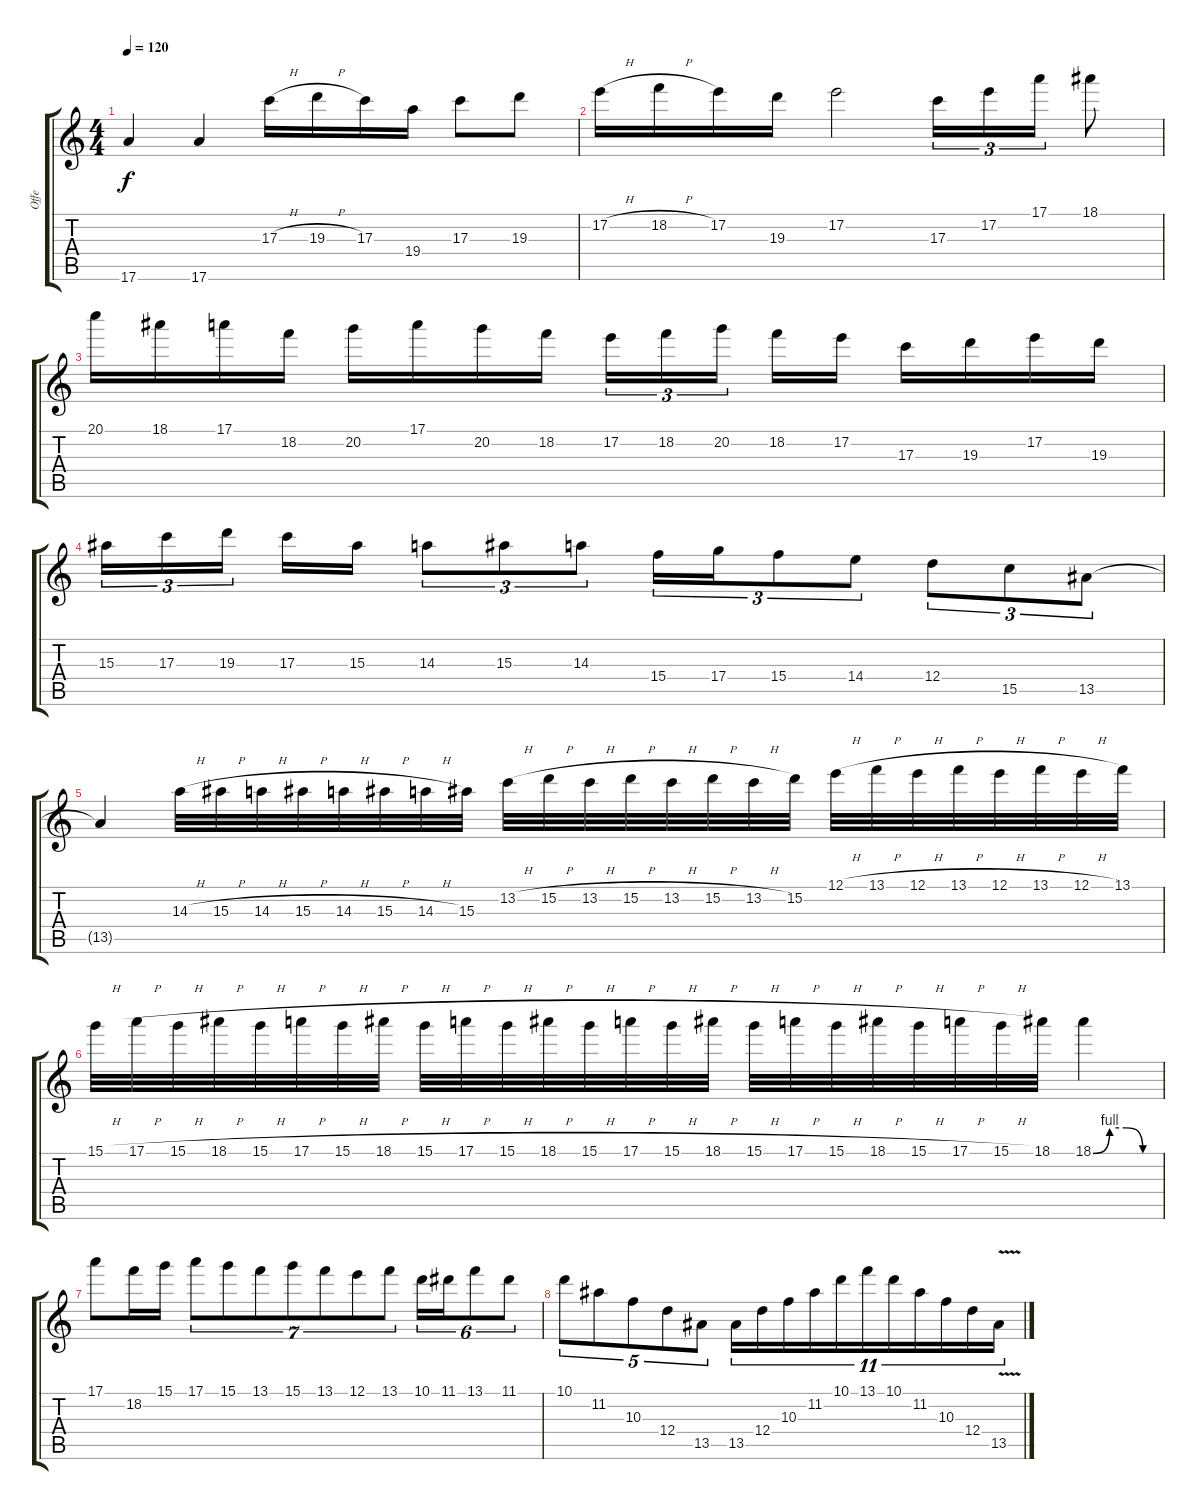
\track ("Offe" "Offe") {instrument distortionguitar}
\staff {score tabs}
\tuning (E4 B3 G3 D3 A2 E2) {hide}
\ts (4 4)
\tempo 120
\clef g2
\ks c
17.6.4{dy f} 17.6.4 17.3{h}.16 19.3{h}.16 17.3.16 19.4.16 17.3.8 19.3.8 |
17.2{h}.16 18.2{h}.16 17.2.16 19.3.16 17.2.2 17.3.16{tu (3 2)} 17.2.16{tu (3 2)} 17.1.16{tu (3 2)} 18.1.8 |
20.1.16 18.1.16 17.1.16 18.2.16 20.2.16 17.1.16 20.2.16 18.2.16 17.2.16{tu (3 2)} 18.2.16{tu (3 2)} 20.2.16{tu (3 2)} 18.2.16 17.2.16 17.3.16 19.3.16 17.2.16 19.3.16 |
15.3.16{tu (3 2)} 17.3.16{tu (3 2)} 19.3.16{tu (3 2)} 17.3.16 15.3.16 14.3.8{tu (3 2)} 15.3.8{tu (3 2)} 14.3.8{tu (3 2)} 15.4.16{tu (3 2)} 17.4.16{tu (3 2)} 15.4.8{tu (3 2)} 14.4.8{tu (3 2)} 12.4.8{tu (3 2)} 15.5.8{tu (3 2)} 13.5.8{tu (3 2)} |
13.5{t}.4 14.3{h}.32 15.3{h}.32 14.3{h}.32 15.3{h}.32 14.3{h}.32 15.3{h}.32 14.3{h}.32 15.3.32 13.2{h}.32 15.2{h}.32 13.2{h}.32 15.2{h}.32 13.2{h}.32 15.2{h}.32 13.2{h}.32 15.2.32 12.1{h}.32 13.1{h}.32 12.1{h}.32 13.1{h}.32 12.1{h}.32 13.1{h}.32 12.1{h}.32 13.1.32 |
15.1{h}.32 17.1{h}.32 15.1{h}.32 18.1{h}.32 15.1{h}.32 17.1{h}.32 15.1{h}.32 18.1{h}.32 15.1{h}.32 17.1{h}.32 15.1{h}.32 18.1{h}.32 15.1{h}.32 17.1{h}.32 15.1{h}.32 18.1{h}.32 15.1{h}.32 17.1{h}.32 15.1{h}.32 18.1{h}.32 15.1{h}.32 17.1{h}.32 15.1{h}.32 18.1.32 18.1{be (custom 0 0 15 4 30 4 45 0 60 0)}.4 |
17.1.8 18.2.16 15.1.16 17.1.8{tu (7 4)} 15.1.8{tu (7 4)} 13.1.8{tu (7 4)} 15.1.8{tu (7 4)} 13.1.8{tu (7 4)} 12.1.8{tu (7 4)} 13.1.8{tu (7 4)} 10.1.16{tu (6 4)} 11.1.16{tu (6 4)} 13.1.8{tu (6 4)} 11.1.8{tu (6 4)} |
10.1.8{tu (5 4)} 11.2.8{tu (5 4)} 10.3.8{tu (5 4)} 12.4.8{tu (5 4)} 13.5.8{tu (5 4)} 13.5.16{tu (11 8)} 12.4.16{tu (11 8)} 10.3.16{tu (11 8)} 11.2.16{tu (11 8)} 10.1.16{tu (11 8)} 13.1.16{tu (11 8)} 10.1.16{tu (11 8)} 11.2.16{tu (11 8)} 10.3.16{tu (11 8)} 12.4.16{tu (11 8)} 13.5{v}.16{tu (11 8)}
